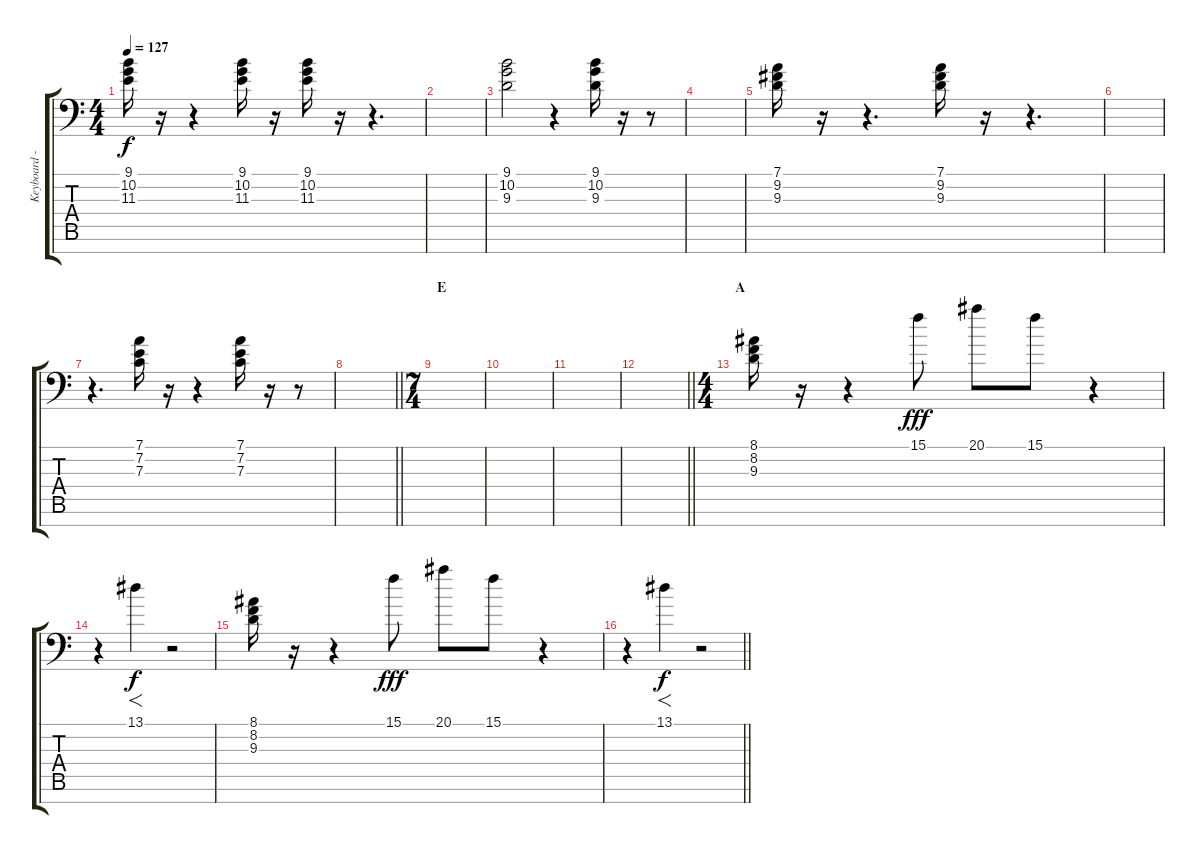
\track ("Keyboard - Choir" "Keyboard -") {instrument choiraahs}
\staff {score tabs}
\tuning (D4 A3 F3 C3 G2 D2 A1) {hide}
\ts (4 4)
\tempo 127
\clef f4
\ks c
(9.1 10.2 11.3).16{dy f} r.16 r.4 (9.1 10.2 11.3).16 r.16 (9.1 10.2 11.3).16 r.16 r.4{d} |
|
(9.1 10.2 9.3).2 r.4 (9.1 10.2 9.3).16 r.16 r.8 |
|
(7.1 9.2 9.3).16 r.16 r.4{d} (7.1 9.2 9.3).16 r.16 r.4{d} |
|
r.4{d} (7.1 7.2 7.3).16 r.16 r.4 (7.1 7.2 7.3).16 r.16 r.8 |
\barLineRight lightlight
|
\ts (7 4)
\section ("" "E")
|
|
|
\barLineRight lightlight
|
\ts (4 4)
\section ("" "A")
(8.1 8.2 9.3).16 r.16 r.4 15.1.8{dy fff} 20.1.8 15.1.8 r.4 |
r.4 13.1.4{f dy f} r.2 |
(8.1 8.2 9.3).16 r.16 r.4 15.1.8{dy fff} 20.1.8 15.1.8 r.4 |
\barLineRight lightlight
r.4 13.1.4{f dy f} r.2
